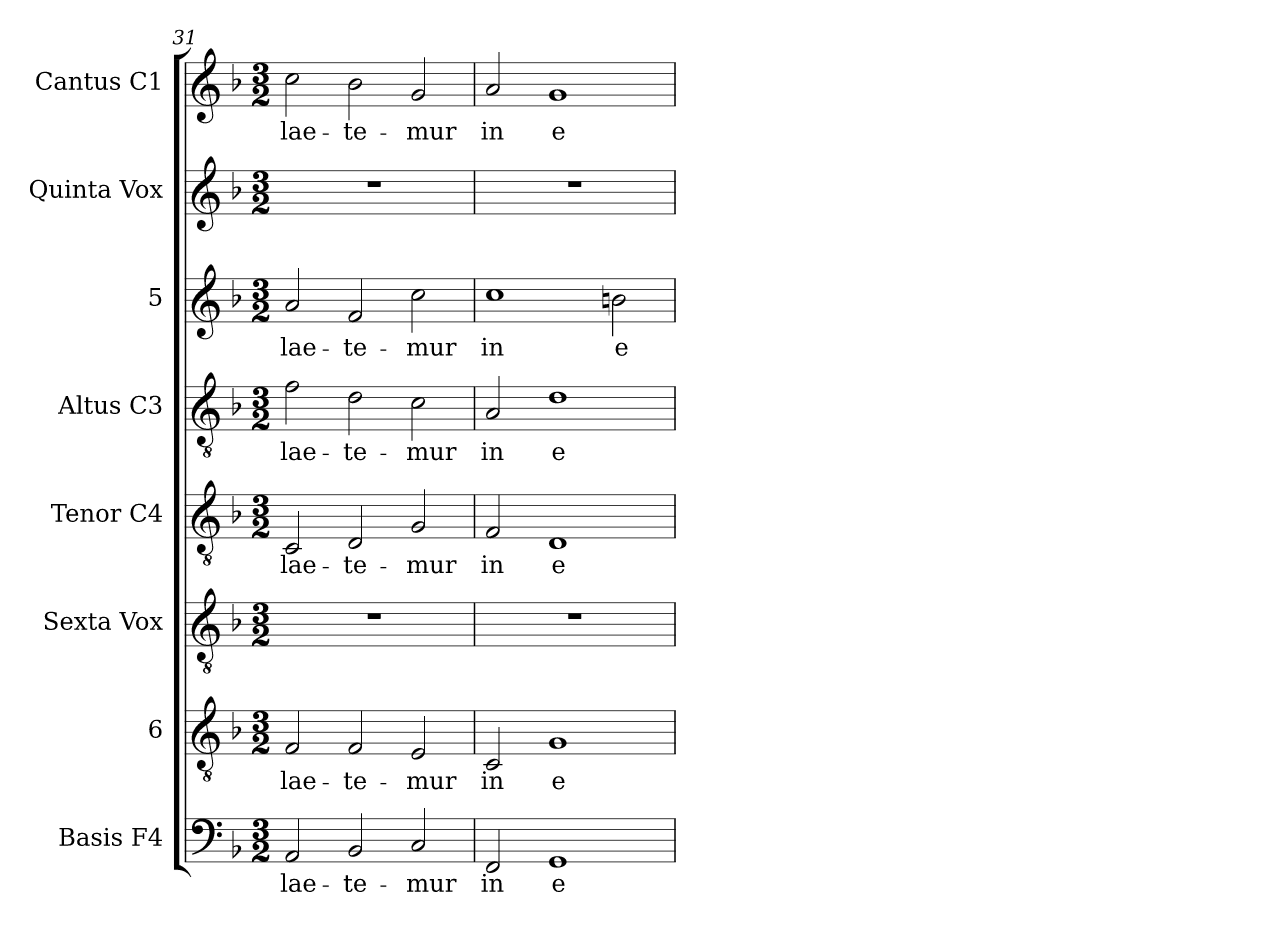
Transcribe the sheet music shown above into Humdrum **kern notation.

**kern	**text	**kern	**text	**kern	**kern	**text	**kern	**text	**kern	**text	**kern	**kern	**text
*part8	*part8	*part7	*part7	*part6	*part5	*part5	*part4	*part4	*part3	*part3	*part2	*part1	*part1
*staff8	*staff8	*staff7	*staff7	*staff6	*staff5	*staff5	*staff4	*staff4	*staff3	*staff3	*staff2	*staff1	*staff1
*I"Basis  F4	*	*I"6	*	*I"Sexta  Vox	*I"Tenor  C4	*	*I"Altus  C3	*	*I"5	*	*I"Quinta  Vox	*I"Cantus  C1	*
*I'B	*	*	*	*	*I'T	*	*I'A	*	*	*	*	*I'C	*
*clefF4	*	*clefGv2	*	*clefGv2	*clefGv2	*	*clefGv2	*	*clefG2	*	*clefG2	*clefG2	*
*k[b-]	*	*k[b-]	*	*k[b-]	*k[b-]	*	*k[b-]	*	*k[b-]	*	*k[b-]	*k[b-]	*
*F:	*	*F:	*	*F:	*F:	*	*F:	*	*F:	*	*F:	*F:	*
*M3/2	*	*M3/2	*	*M3/2	*M3/2	*	*M3/2	*	*M3/2	*	*M3/2	*M3/2	*
=31	=31	=31	=31	=31	=31	=31	=31	=31	=31	=31	=31	=31	=31
!	!LO:LY:b:cj	!	!LO:LY:b:cj	!	!	!LO:LY:b:cj	!	!LO:LY:b:cj	!	!LO:LY:b:cj	!	!	!LO:LY:b:cj
2AA/	lae-	2F/	lae-	1.r	2C/	-lae-	2f\	lae-	2a/	lae-	1.r	2cc\	lae-
!	!LO:LY:b:cj	!	!LO:LY:b:cj	!	!	!LO:LY:b:cj	!	!LO:LY:b:cj	!	!LO:LY:b:cj	!	!	!LO:LY:b:cj
2BB-/	-te-	2F/	-te-	.	2D/	-te-	2d\	-te-	2f/	-te-	.	2b-\	-te-
!	!LO:LY:b:cj	!	!LO:LY:b:cj	!	!	!LO:LY:b:cj	!	!LO:LY:b:cj	!	!LO:LY:b:cj	!	!	!LO:LY:b:cj
2C/	-mur	2E/	-mur	.	2G/	-mur	2c\	-mur	2cc\	-mur	.	2g/	-mur
=32	=32	=32	=32	=32	=32	=32	=32	=32	=32	=32	=32	=32	=32
!	!LO:LY:b:cj	!	!LO:LY:b:cj	!	!	!LO:LY:b:cj	!	!LO:LY:b:cj	!	!LO:LY:b:cj	!	!	!LO:LY:b:cj
2FF/	in	2C/	in	1.r	2F/	in	2A/	in	1cc	in	1.r	2a/	in
!	!LO:LY:b:cj	!	!LO:LY:b:cj	!	!	!LO:LY:b:cj	!	!LO:LY:b:cj	!	!	!	!	!LO:LY:b:cj
1GG	e-	1G	e-	.	1D	e-	1d	e-	.	.	.	1g	e-
!	!	!	!	!	!	!	!	!	!	!LO:LY:b:cj	!	!	!
.	.	.	.	.	.	.	.	.	2b\	e-	.	.	.
=	=	=	=	=	=	=	=	=	=	=	=	=	=
*-	*-	*-	*-	*-	*-	*-	*-	*-	*-	*-	*-	*-	*-
